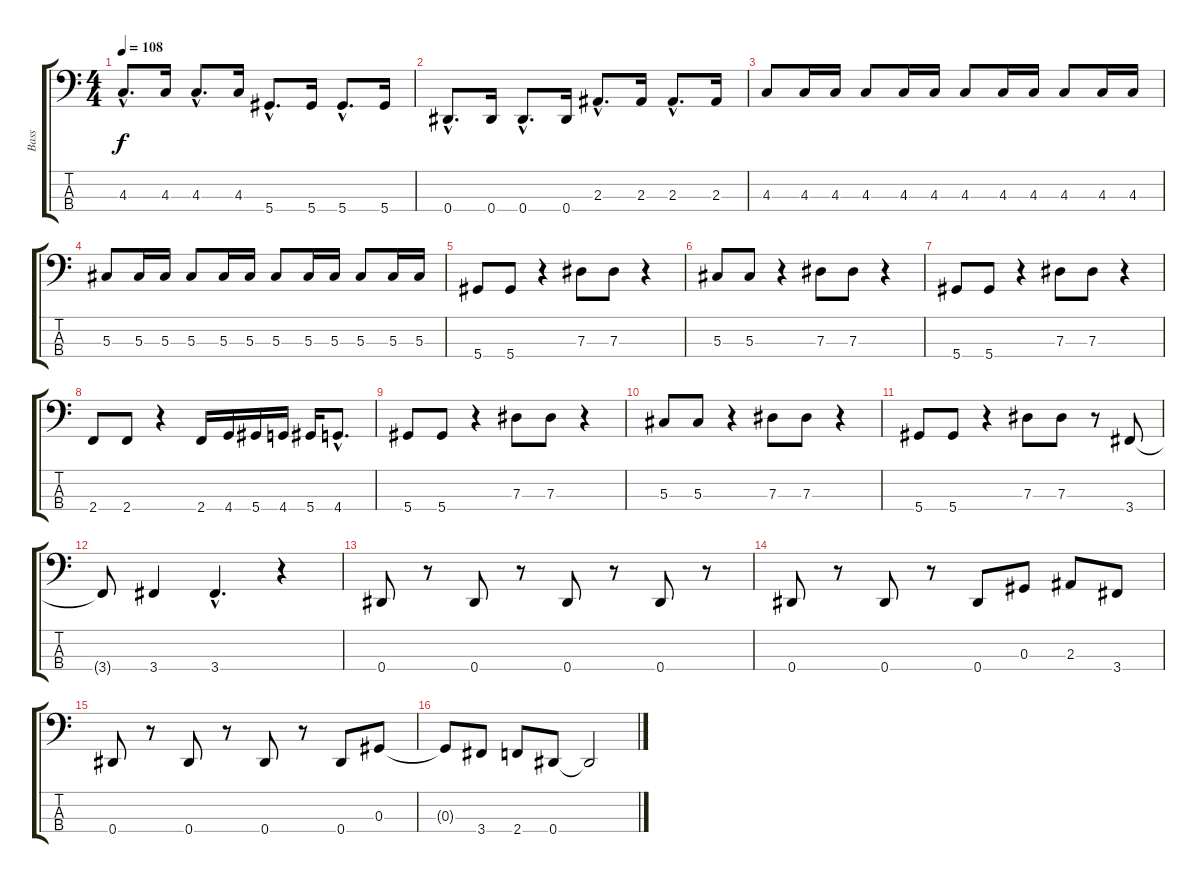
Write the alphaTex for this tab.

\track ("Bass" "Bass") {instrument electricbassfinger}
\staff {score tabs}
\tuning (Gb2 Db2 Ab1 Eb1) {hide}
\ts (4 4)
\tempo 108
\clef f4
\ks c
4.3{hac}.8{d dy f} 4.3.16 4.3{hac}.8{d} 4.3.16 5.4{hac}.8{d} 5.4.16 5.4{hac}.8{d} 5.4.16 |
0.4{hac}.8{d} 0.4.16 0.4{hac}.8{d} 0.4.16 2.3{hac}.8{d} 2.3.16 2.3{hac}.8{d} 2.3.16 |
4.3.8 4.3.16 4.3.16 4.3.8 4.3.16 4.3.16 4.3.8 4.3.16 4.3.16 4.3.8 4.3.16 4.3.16 |
5.3.8 5.3.16 5.3.16 5.3.8 5.3.16 5.3.16 5.3.8 5.3.16 5.3.16 5.3.8 5.3.16 5.3.16 |
5.4.8 5.4.8 r.4 7.3.8 7.3.8 r.4 |
5.3.8 5.3.8 r.4 7.3.8 7.3.8 r.4 |
5.4.8 5.4.8 r.4 7.3.8 7.3.8 r.4 |
2.4.8 2.4.8 r.4 2.4.16 4.4.16 5.4.16 4.4.16 5.4.16 4.4{hac}.8{d} |
5.4.8 5.4.8 r.4 7.3.8 7.3.8 r.4 |
5.3.8 5.3.8 r.4 7.3.8 7.3.8 r.4 |
5.4.8 5.4.8 r.4 7.3.8 7.3.8 r.8 3.4.8 |
3.4{t}.8 3.4.4 3.4{hac}.4{d} r.4 |
0.4.8 r.8 0.4.8 r.8 0.4.8 r.8 0.4.8 r.8 |
0.4.8 r.8 0.4.8 r.8 0.4.8 0.3.8 2.3.8 3.4.8 |
0.4.8 r.8 0.4.8 r.8 0.4.8 r.8 0.4.8 0.3.8 |
0.3{t}.8 3.4.8 2.4.8 0.4.8 0.4{t}.2
